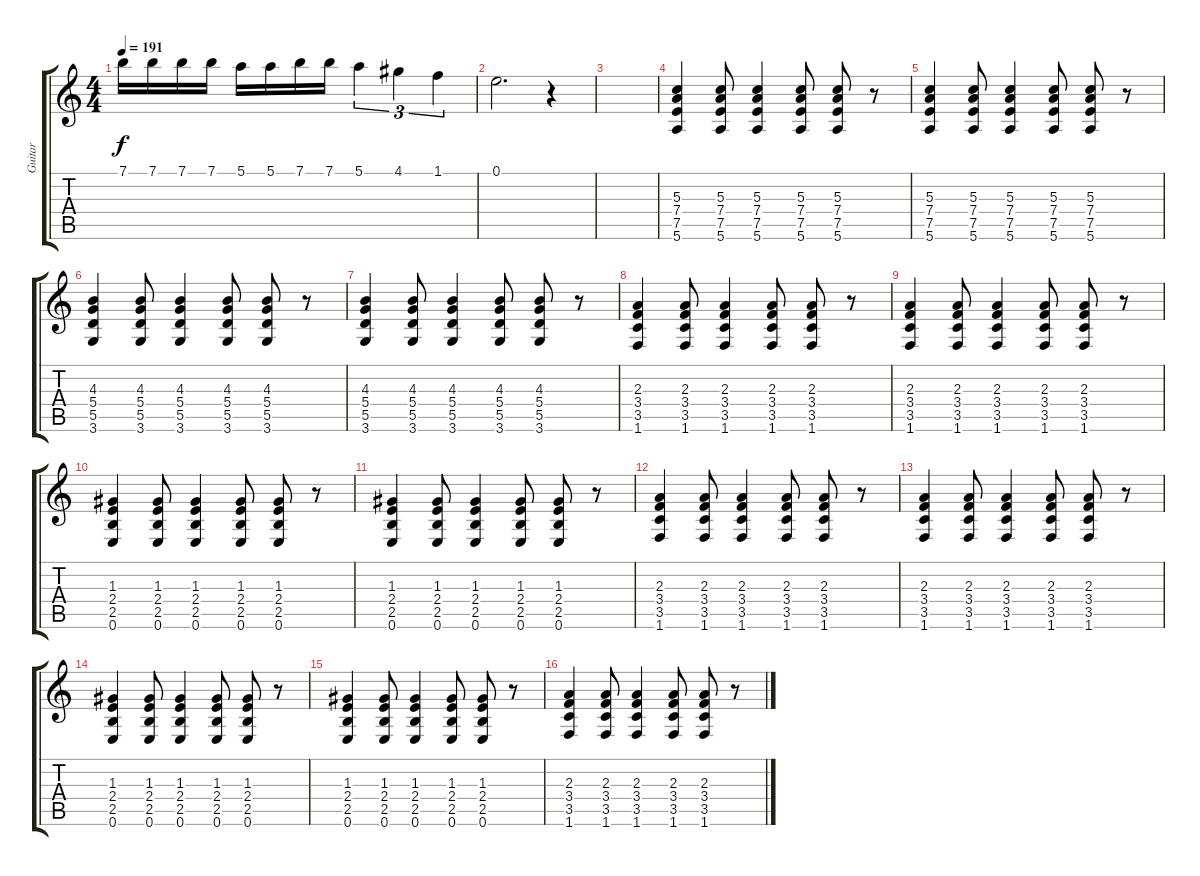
\track ("Guitar" "Guitar") {instrument overdrivenguitar}
\staff {score tabs}
\tuning (E4 B3 G3 D3 A2 E2) {hide}
\ts (4 4)
\tempo 191
\clef g2
\ks c
7.1.16{dy f} 7.1.16 7.1.16 7.1.16 5.1.16 5.1.16 7.1.16 7.1.16 5.1.4{tu (3 2)} 4.1.4{tu (3 2)} 1.1.4{tu (3 2)} |
0.1.2{d} r.4 |
|
(5.3 7.4 7.5 5.6).4 (5.3 7.4 7.5 5.6).8 (5.3 7.4 7.5 5.6).4 (5.3 7.4 7.5 5.6).8 (5.3 7.4 7.5 5.6).8 r.8 |
(5.3 7.4 7.5 5.6).4 (5.3 7.4 7.5 5.6).8 (5.3 7.4 7.5 5.6).4 (5.3 7.4 7.5 5.6).8 (5.3 7.4 7.5 5.6).8 r.8 |
(4.3 5.4 5.5 3.6).4 (4.3 5.4 5.5 3.6).8 (4.3 5.4 5.5 3.6).4 (4.3 5.4 5.5 3.6).8 (4.3 5.4 5.5 3.6).8 r.8 |
(4.3 5.4 5.5 3.6).4 (4.3 5.4 5.5 3.6).8 (4.3 5.4 5.5 3.6).4 (4.3 5.4 5.5 3.6).8 (4.3 5.4 5.5 3.6).8 r.8 |
(2.3 3.4 3.5 1.6).4 (2.3 3.4 3.5 1.6).8 (2.3 3.4 3.5 1.6).4 (2.3 3.4 3.5 1.6).8 (2.3 3.4 3.5 1.6).8 r.8 |
(2.3 3.4 3.5 1.6).4 (2.3 3.4 3.5 1.6).8 (2.3 3.4 3.5 1.6).4 (2.3 3.4 3.5 1.6).8 (2.3 3.4 3.5 1.6).8 r.8 |
(1.3 2.4 2.5 0.6).4 (1.3 2.4 2.5 0.6).8 (1.3 2.4 2.5 0.6).4 (1.3 2.4 2.5 0.6).8 (1.3 2.4 2.5 0.6).8 r.8 |
(1.3 2.4 2.5 0.6).4 (1.3 2.4 2.5 0.6).8 (1.3 2.4 2.5 0.6).4 (1.3 2.4 2.5 0.6).8 (1.3 2.4 2.5 0.6).8 r.8 |
(2.3 3.4 3.5 1.6).4 (2.3 3.4 3.5 1.6).8 (2.3 3.4 3.5 1.6).4 (2.3 3.4 3.5 1.6).8 (2.3 3.4 3.5 1.6).8 r.8 |
(2.3 3.4 3.5 1.6).4 (2.3 3.4 3.5 1.6).8 (2.3 3.4 3.5 1.6).4 (2.3 3.4 3.5 1.6).8 (2.3 3.4 3.5 1.6).8 r.8 |
(1.3 2.4 2.5 0.6).4 (1.3 2.4 2.5 0.6).8 (1.3 2.4 2.5 0.6).4 (1.3 2.4 2.5 0.6).8 (1.3 2.4 2.5 0.6).8 r.8 |
(1.3 2.4 2.5 0.6).4 (1.3 2.4 2.5 0.6).8 (1.3 2.4 2.5 0.6).4 (1.3 2.4 2.5 0.6).8 (1.3 2.4 2.5 0.6).8 r.8 |
(2.3 3.4 3.5 1.6).4 (2.3 3.4 3.5 1.6).8 (2.3 3.4 3.5 1.6).4 (2.3 3.4 3.5 1.6).8 (2.3 3.4 3.5 1.6).8 r.8
